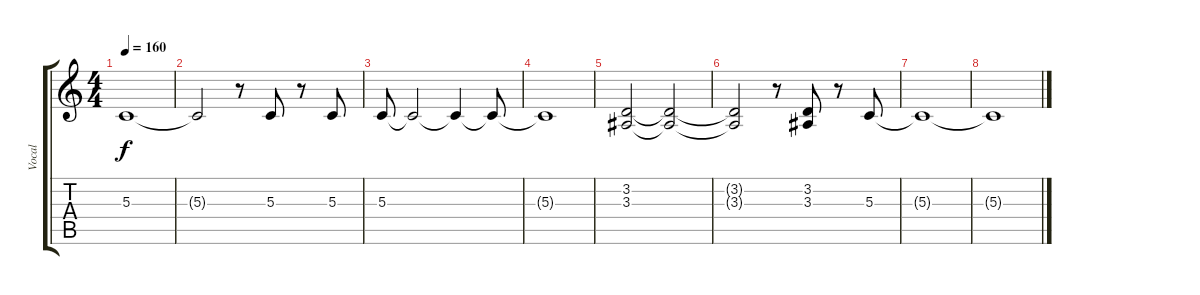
\track ("Vocal" "Vocal") {instrument stringensemble1}
\staff {score tabs}
\tuning (E4 B3 G3 D3 A2 E2) {hide}
\ts (4 4)
\tempo 160
\clef g2
\ks c
5.3.1{dy f} |
5.3{t}.2 r.8 5.3.8 r.8 5.3.8 |
5.3.8 5.3{t}.2 5.3{t}.4 5.3{t}.8 |
5.3{t}.1 |
(3.2 3.3).2 (3.2{t} 3.3{t}).2 |
(3.2{t} 3.3{t}).2 r.8 (3.2 3.3).8 r.8 5.3.8 |
5.3{t}.1 |
5.3{t}.1
